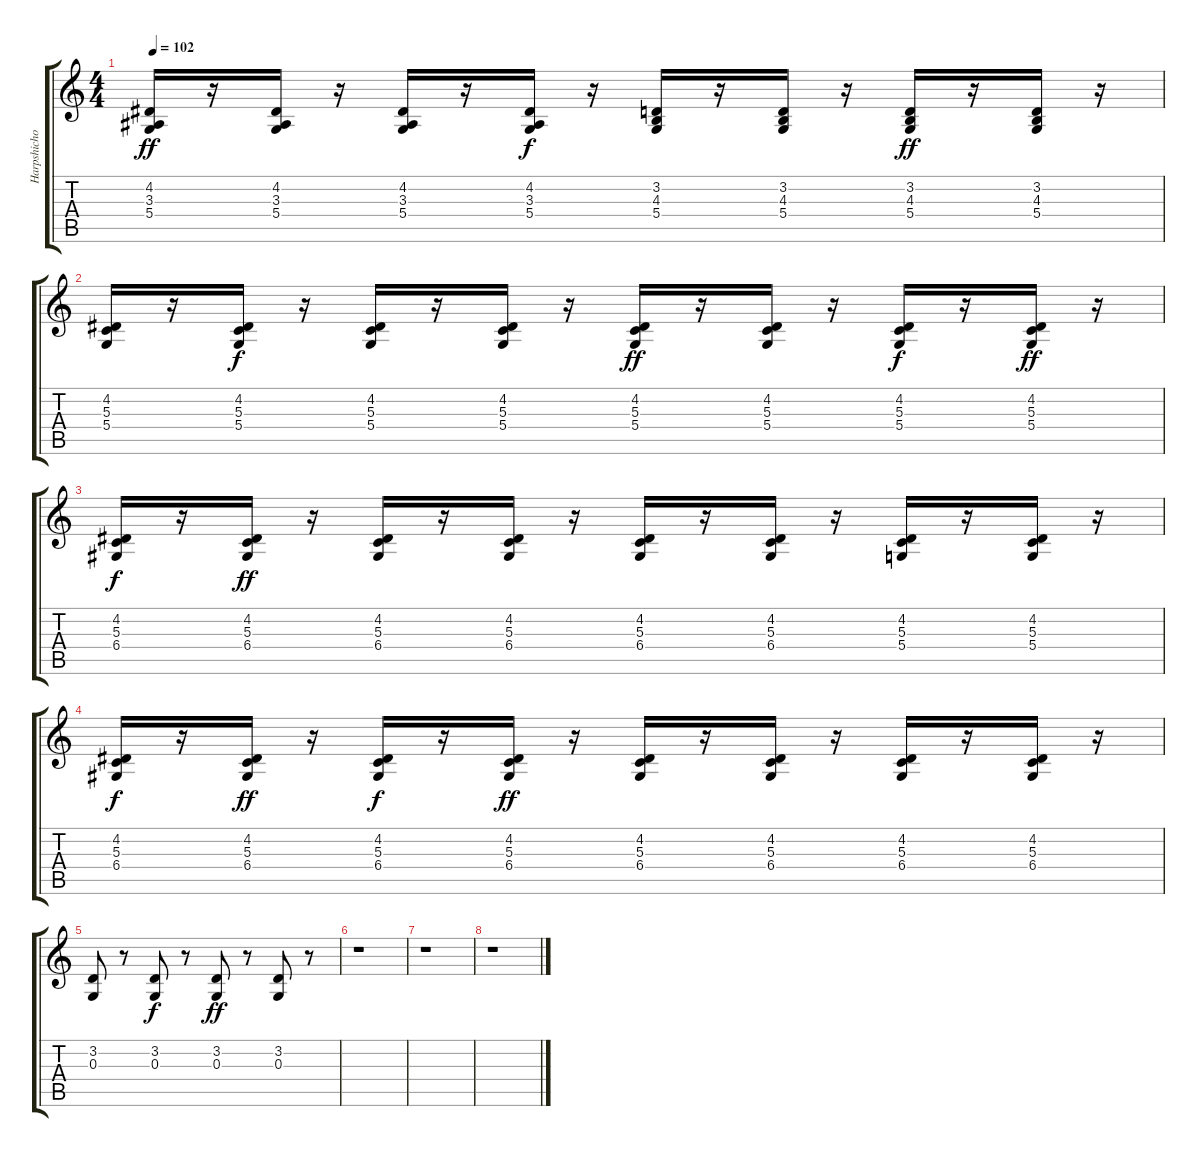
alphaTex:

\track ("Harpshichord" "Harpshicho") {instrument harpsichord}
\staff {score tabs}
\tuning (E4 B3 G3 D3 A2 E2) {hide}
\ts (4 4)
\tempo 102
\clef g2
\ks c
(4.2 3.3 5.4).16{dy ff} r.16 (4.2 3.3 5.4).16 r.16 (4.2 3.3 5.4).16 r.16 (4.2 3.3 5.4).16{dy f} r.16 (3.2 4.3 5.4).16 r.16 (3.2 4.3 5.4).16 r.16 (3.2 4.3 5.4).16{dy ff} r.16 (3.2 4.3 5.4).16 r.16 |
(4.2 5.3 5.4).16 r.16 (4.2 5.3 5.4).16{dy f} r.16 (4.2 5.3 5.4).16 r.16 (4.2 5.3 5.4).16 r.16 (4.2 5.3 5.4).16{dy ff} r.16 (4.2 5.3 5.4).16 r.16 (4.2 5.3 5.4).16{dy f} r.16 (4.2 5.3 5.4).16{dy ff} r.16 |
(4.2 5.3 6.4).16{dy f} r.16 (4.2 5.3 6.4).16{dy ff} r.16 (4.2 5.3 6.4).16 r.16 (4.2 5.3 6.4).16 r.16 (4.2 5.3 6.4).16 r.16 (4.2 5.3 6.4).16 r.16 (4.2 5.3 5.4).16 r.16 (4.2 5.3 5.4).16 r.16 |
(4.2 5.3 6.4).16{dy f} r.16 (4.2 5.3 6.4).16{dy ff} r.16 (4.2 5.3 6.4).16{dy f} r.16 (4.2 5.3 6.4).16{dy ff} r.16 (4.2 5.3 6.4).16 r.16 (4.2 5.3 6.4).16 r.16 (4.2 5.3 6.4).16 r.16 (4.2 5.3 6.4).16 r.16 |
(3.2 0.3).8 r.8 (3.2 0.3).8{dy f} r.8 (3.2 0.3).8{dy ff} r.8 (3.2 0.3).8 r.8 |
r.1 |
r.1 |
r.1
